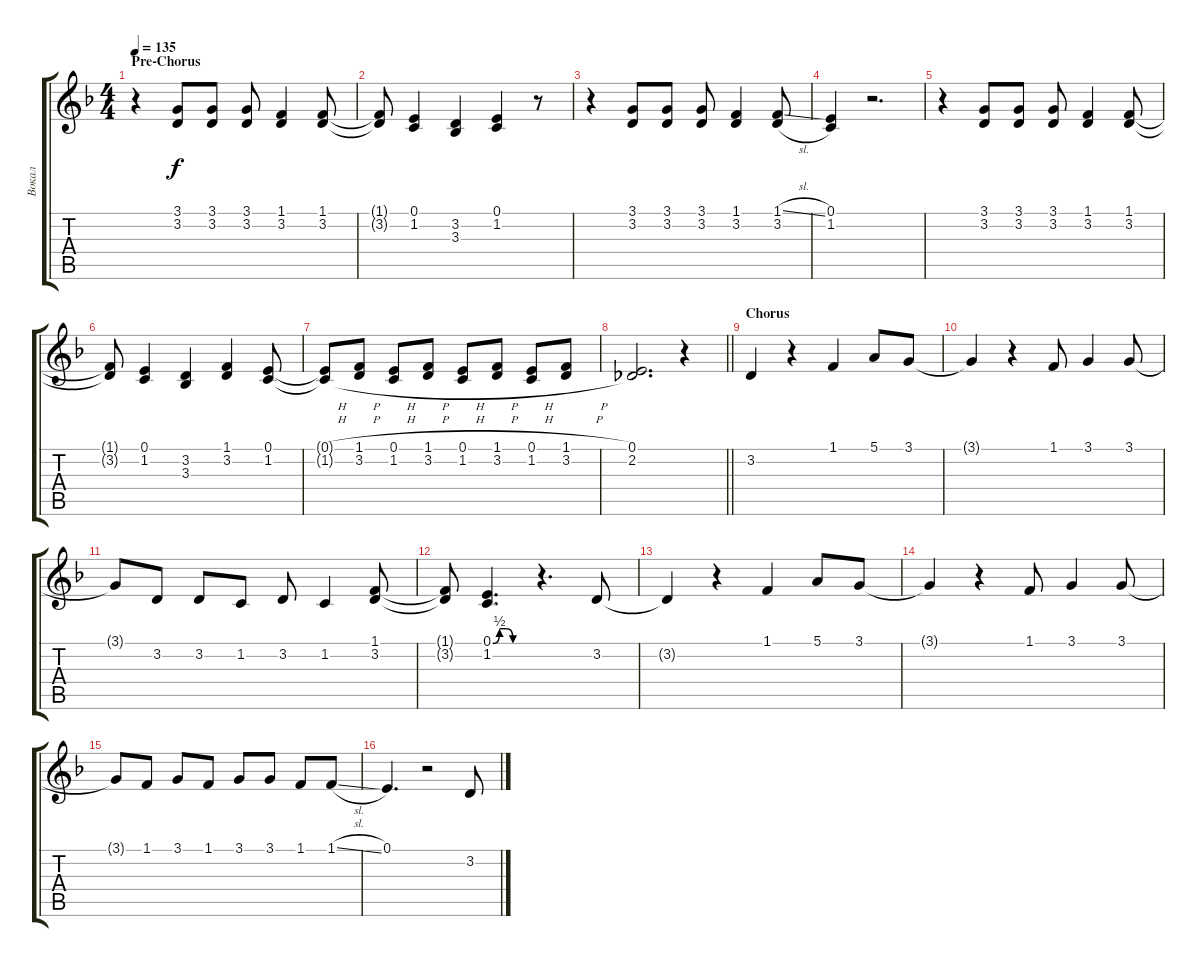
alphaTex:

\track ("Вокал" "Вокал") {instrument trumpet}
\staff {score tabs}
\tuning (E4 B3 G3 D3 A2 E2) {hide}
\ts (4 4)
\section ("" "Pre-Chorus")
\tempo 135
\clef g2
\ks dminor
r.4{dy f} (3.1 3.2).8 (3.1 3.2).8 (3.1 3.2).8 (1.1 3.2).4 (1.1 3.2).8 |
(1.1{t} 3.2{t}).8 (0.1 1.2).4 (3.2 3.3).4 (0.1 1.2).4 r.8 |
r.4 (3.1 3.2).8 (3.1 3.2).8 (3.1 3.2).8 (1.1 3.2).4 (1.1{sl} 3.2{h}).8 |
(0.1 1.2).4 r.2{d} |
r.4 (3.1 3.2).8 (3.1 3.2).8 (3.1 3.2).8 (1.1 3.2).4 (1.1 3.2).8 |
(1.1{t} 3.2{t}).8 (0.1 1.2).4 (3.2 3.3).4 (1.1 3.2).4 (0.1 1.2).8 |
(0.1{h t} 1.2{h t}).8 (1.1{h} 3.2{h}).8 (0.1{h} 1.2{h}).8 (1.1{h} 3.2{h}).8 (0.1{h} 1.2{h}).8 (1.1{h} 3.2{h}).8 (0.1{h} 1.2{h}).8 (1.1{h} 3.2{h}).8 |
\barLineRight lightlight
(0.1 2.2).2{d} r.4 |
\section ("" "Chorus")
3.2.4 r.4 1.1.4 5.1.8 3.1.8 |
3.1{t}.4 r.4 1.1.8 3.1.4 3.1.8 |
3.1{t}.8 3.2.8 3.2.8 1.2.8 3.2.8 1.2.4 (1.1 3.2).8 |
(1.1{t} 3.2{t}).8 (0.1{be (custom 0 0 10 2 20 2 30 0 60 0)} 1.2).4{d} r.4{d} 3.2.8 |
3.2{t}.4 r.4 1.1.4 5.1.8 3.1.8 |
3.1{t}.4 r.4 1.1.8 3.1.4 3.1.8 |
3.1{t}.8 1.1.8 3.1.8 1.1.8 3.1.8 3.1.8 1.1.8 1.1{sl}.8 |
0.1.4{d} r.2 3.2.8
